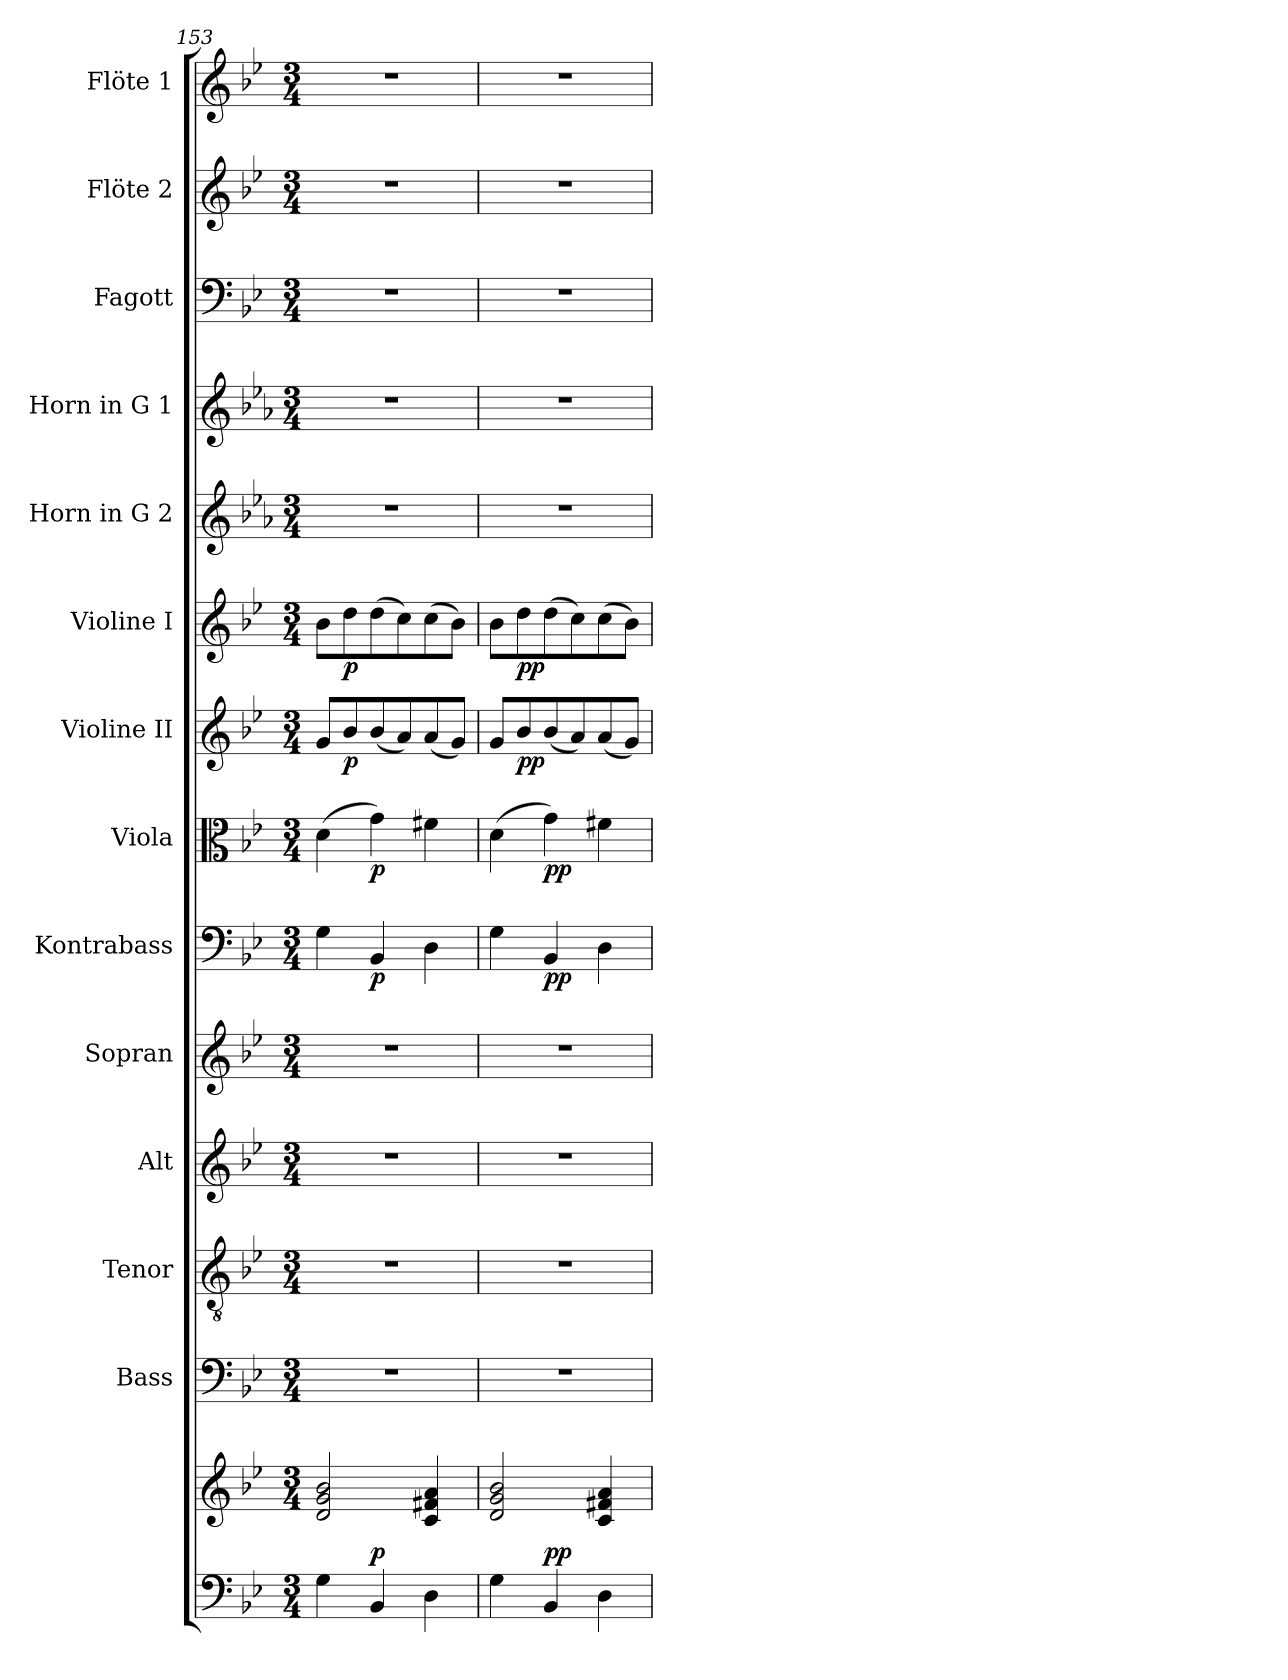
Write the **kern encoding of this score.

**kern	**kern	**dynam	**kern	**kern	**kern	**kern	**kern	**dynam	**kern	**dynam	**kern	**dynam	**kern	**dynam	**kern	**kern	**kern	**kern	**kern
*part14	*part14	*part14	*part13	*part12	*part11	*part10	*part9	*part9	*part8	*part8	*part7	*part7	*part6	*part6	*part5	*part4	*part3	*part2	*part1
*staff15	*staff14	*staff14/15	*staff13	*staff12	*staff11	*staff10	*staff9	*staff9	*staff8	*staff8	*staff7	*staff7	*staff6	*staff6	*staff5	*staff4	*staff3	*staff2	*staff1
*	*	*	*I"Bass	*I"Tenor	*I"Alt	*I"Sopran	*I"Kontrabass	*	*I"Viola	*	*I"Violine II	*	*I"Violine I	*	*I"Horn in G 2	*I"Horn in G 1	*I"Fagott	*I"Flöte 2	*I"Flöte 1
*	*	*	*I'B.	*I'T.	*I'A.	*I'S.	*I'Kb.	*	*I'Vla.	*	*I'Vl. II	*	*I'Vl. I	*	*	*	*I'Fg.	*I'Fl. 2	*I'Fl. 1
*clefF4	*clefG2	*	*clefF4	*clefGv2	*clefG2	*clefG2	*clefF4	*	*clefC3	*	*clefG2	*	*clefG2	*	*clefG2	*clefG2	*clefF4	*clefG2	*clefG2
*	*	*	*	*	*	*	*ITrd7c12	*	*	*	*	*	*	*	*ITrd3c5	*ITrd3c5	*	*	*
*k[b-e-]	*k[b-e-]	*	*k[b-e-]	*k[b-e-]	*k[b-e-]	*k[b-e-]	*k[b-e-]	*	*k[b-e-]	*	*k[b-e-]	*	*k[b-e-]	*	*k[b-e-]	*k[b-e-]	*k[b-e-]	*k[b-e-]	*k[b-e-]
*B-:	*B-:	*	*B-:	*B-:	*B-:	*B-:	*B-:	*	*B-:	*	*B-:	*	*B-:	*	*B-:	*B-:	*B-:	*B-:	*B-:
*M3/4	*M3/4	*	*M3/4	*M3/4	*M3/4	*M3/4	*M3/4	*	*M3/4	*	*M3/4	*	*M3/4	*	*M3/4	*M3/4	*M3/4	*M3/4	*M3/4
=153	=153	=153	=153	=153	=153	=153	=153	=153	=153	=153	=153	=153	=153	=153	=153	=153	=153	=153	=153
4G\	2d/ 2g/ 2b-/	.	2.r	2.r	2.r	2.r	4GG\	.	(>4d\	.	8g/L	.	8b-\L	.	2.r	2.r	2.r	2.r	2.r
!	!	!	!	!	!	!	!	!	!	!	!	!LO:DY:b	!	!LO:DY:b	!	!	!	!	!
.	.	.	.	.	.	.	.	.	.	.	8b-/	p	8dd\	p	.	.	.	.	.
!	!	!LO:DY:a=2	!	!	!	!	!	!LO:DY:b	!	!LO:DY:b	!	!	!	!	!	!	!	!	!
4BB-/	.	p	.	.	.	.	4BBB-/	p	4g\)	p	(<8b-/	.	(>8dd\	.	.	.	.	.	.
.	.	.	.	.	.	.	.	.	.	.	8a/)	.	8cc\)	.	.	.	.	.	.
4D\	4c/ 4f#X/ 4a/	.	.	.	.	.	4DD\	.	4f#X\	.	(<8a/	.	(>8cc\	.	.	.	.	.	.
.	.	.	.	.	.	.	.	.	.	.	8g/J)	.	8b-\J)	.	.	.	.	.	.
!!LO:PB:g=z
=154	=154	=154	=154	=154	=154	=154	=154	=154	=154	=154	=154	=154	=154	=154	=154	=154	=154	=154	=154
4G\	2d/ 2g/ 2b-/	.	2.r	2.r	2.r	2.r	4GG\	.	(>4d\	.	8g/L	.	8b-\L	.	2.r	2.r	2.r	2.r	2.r
!	!	!	!	!	!	!	!	!	!	!	!	!LO:DY:b	!	!LO:DY:b	!	!	!	!	!
.	.	.	.	.	.	.	.	.	.	.	8b-/	pp	8dd\	pp	.	.	.	.	.
!	!	!LO:DY:a=2	!	!	!	!	!	!LO:DY:b	!	!LO:DY:b	!	!	!	!	!	!	!	!	!
4BB-/	.	pp	.	.	.	.	4BBB-/	pp	4g\)	pp	(<8b-/	.	(>8dd\	.	.	.	.	.	.
.	.	.	.	.	.	.	.	.	.	.	8a/)	.	8cc\)	.	.	.	.	.	.
4D\	4c/ 4f#X/ 4a/	.	.	.	.	.	4DD\	.	4f#X\	.	(<8a/	.	(>8cc\	.	.	.	.	.	.
.	.	.	.	.	.	.	.	.	.	.	8g/J)	.	8b-\J)	.	.	.	.	.	.
=	=	=	=	=	=	=	=	=	=	=	=	=	=	=	=	=	=	=	=
*-	*-	*-	*-	*-	*-	*-	*-	*-	*-	*-	*-	*-	*-	*-	*-	*-	*-	*-	*-
